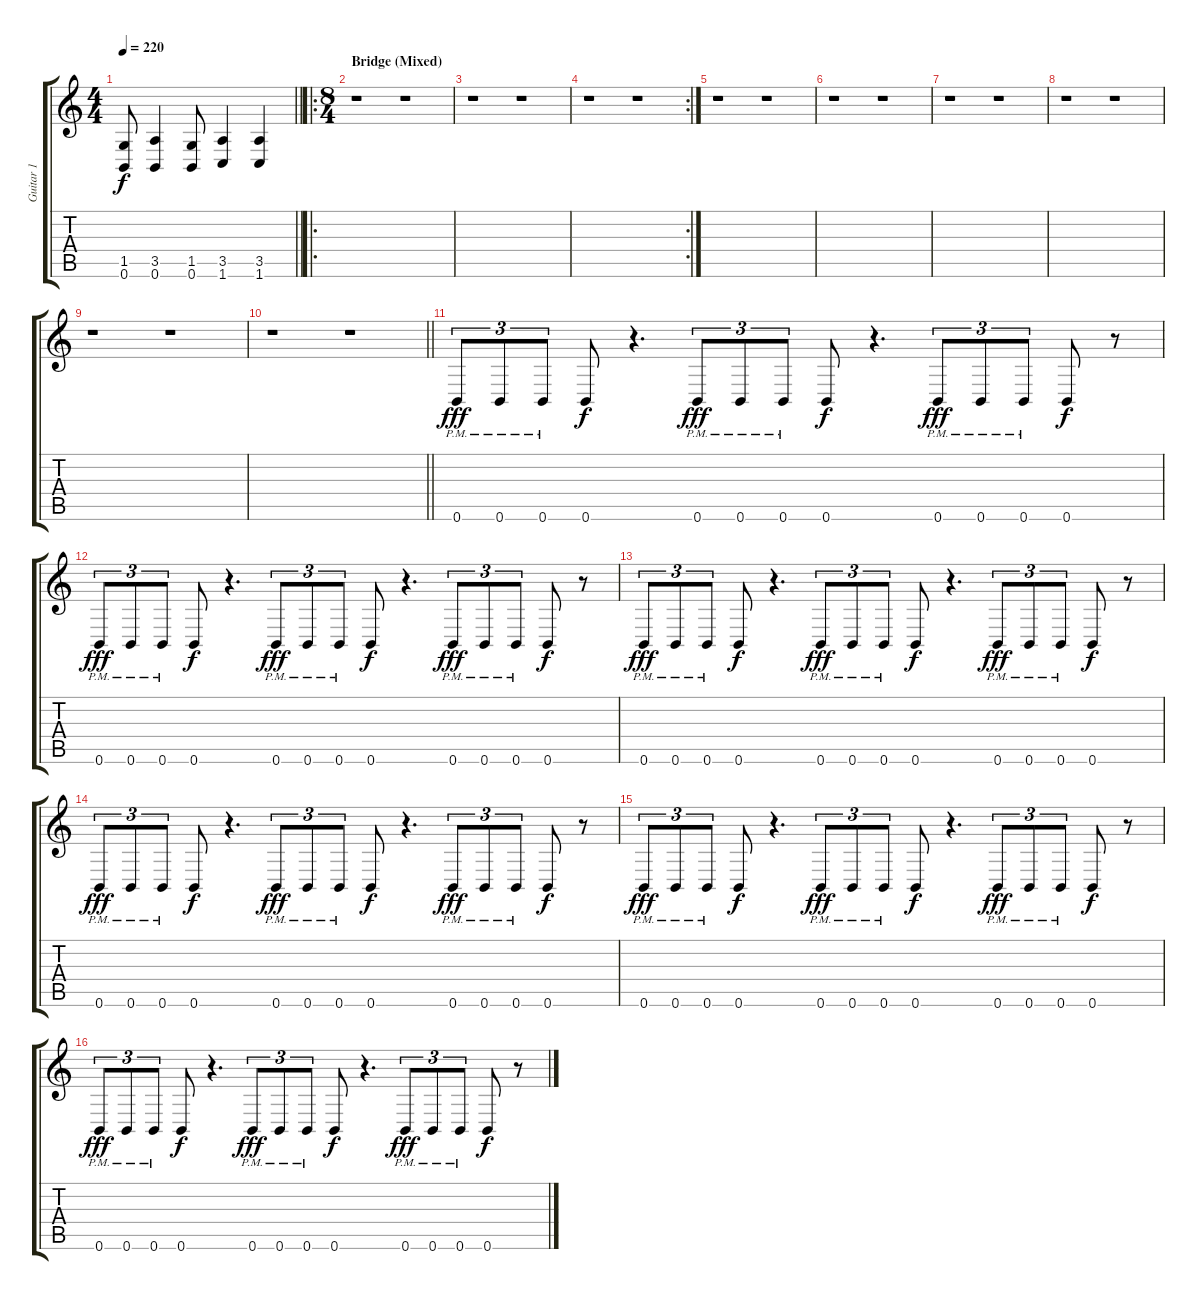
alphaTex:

\track ("Guitar 1" "Guitar 1") {instrument distortionguitar}
\staff {score tabs}
\tuning (Db4 Ab3 E3 B2 Gb2 B1) {hide}
\ts (4 4)
\tempo 220
\clef g2
\barLineRight lightlight
\ks c
(1.5{t} 0.6{t}).8{dy f} (3.5 0.6).4 (1.5 0.6).8 (3.5 1.6).4 (3.5 1.6).4 |
\ro
\ts (8 4)
\section ("" "Bridge (Mixed)")
r.1 r.1 |
r.1 r.1 |
\rc 2
r.1 r.1 |
r.1 r.1 |
r.1 r.1 |
r.1 r.1 |
r.1 r.1 |
r.1 r.1 |
\barLineRight lightlight
r.1 r.1 |
0.6{pm}.8{tu (3 2) dy fff} 0.6{pm}.8{tu (3 2)} 0.6{pm}.8{tu (3 2)} 0.6.8{dy f} r.4{d} 0.6{pm}.8{tu (3 2) dy fff} 0.6{pm}.8{tu (3 2)} 0.6{pm}.8{tu (3 2)} 0.6.8{dy f} r.4{d} 0.6{pm}.8{tu (3 2) dy fff} 0.6{pm}.8{tu (3 2)} 0.6{pm}.8{tu (3 2)} 0.6.8{dy f} r.8 |
0.6{pm}.8{tu (3 2) dy fff} 0.6{pm}.8{tu (3 2)} 0.6{pm}.8{tu (3 2)} 0.6.8{dy f} r.4{d} 0.6{pm}.8{tu (3 2) dy fff} 0.6{pm}.8{tu (3 2)} 0.6{pm}.8{tu (3 2)} 0.6.8{dy f} r.4{d} 0.6{pm}.8{tu (3 2) dy fff} 0.6{pm}.8{tu (3 2)} 0.6{pm}.8{tu (3 2)} 0.6.8{dy f} r.8 |
0.6{pm}.8{tu (3 2) dy fff} 0.6{pm}.8{tu (3 2)} 0.6{pm}.8{tu (3 2)} 0.6.8{dy f} r.4{d} 0.6{pm}.8{tu (3 2) dy fff} 0.6{pm}.8{tu (3 2)} 0.6{pm}.8{tu (3 2)} 0.6.8{dy f} r.4{d} 0.6{pm}.8{tu (3 2) dy fff} 0.6{pm}.8{tu (3 2)} 0.6{pm}.8{tu (3 2)} 0.6.8{dy f} r.8 |
0.6{pm}.8{tu (3 2) dy fff} 0.6{pm}.8{tu (3 2)} 0.6{pm}.8{tu (3 2)} 0.6.8{dy f} r.4{d} 0.6{pm}.8{tu (3 2) dy fff} 0.6{pm}.8{tu (3 2)} 0.6{pm}.8{tu (3 2)} 0.6.8{dy f} r.4{d} 0.6{pm}.8{tu (3 2) dy fff} 0.6{pm}.8{tu (3 2)} 0.6{pm}.8{tu (3 2)} 0.6.8{dy f} r.8 |
0.6{pm}.8{tu (3 2) dy fff} 0.6{pm}.8{tu (3 2)} 0.6{pm}.8{tu (3 2)} 0.6.8{dy f} r.4{d} 0.6{pm}.8{tu (3 2) dy fff} 0.6{pm}.8{tu (3 2)} 0.6{pm}.8{tu (3 2)} 0.6.8{dy f} r.4{d} 0.6{pm}.8{tu (3 2) dy fff} 0.6{pm}.8{tu (3 2)} 0.6{pm}.8{tu (3 2)} 0.6.8{dy f} r.8 |
0.6{pm}.8{tu (3 2) dy fff} 0.6{pm}.8{tu (3 2)} 0.6{pm}.8{tu (3 2)} 0.6.8{dy f} r.4{d} 0.6{pm}.8{tu (3 2) dy fff} 0.6{pm}.8{tu (3 2)} 0.6{pm}.8{tu (3 2)} 0.6.8{dy f} r.4{d} 0.6{pm}.8{tu (3 2) dy fff} 0.6{pm}.8{tu (3 2)} 0.6{pm}.8{tu (3 2)} 0.6.8{dy f} r.8
